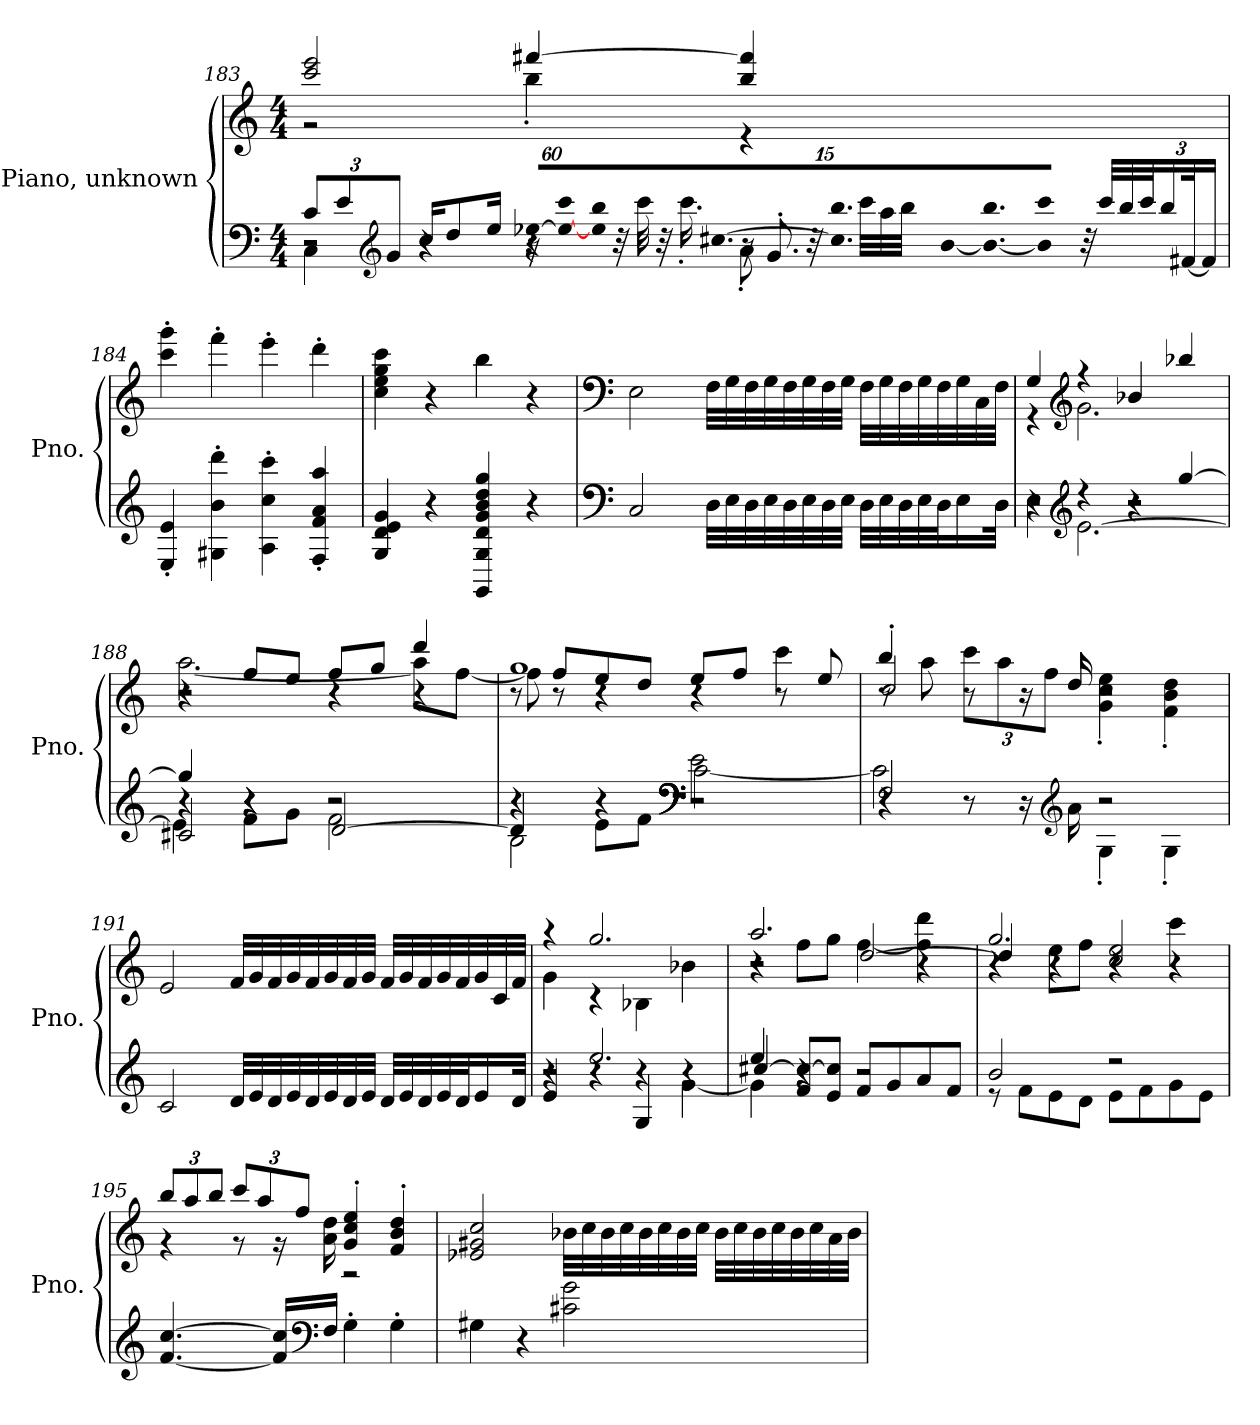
**kern	**kern
*part1	*part1
*staff2	*staff1
*I"Piano, unknown	*
*I'Pno.	*
!!LO:LB:g=z
*clefF4	*clefG2
*k[]	*k[]
*M4/4	*M4/4
*Xbrackettup	*
=183	=183
*^	*^
*	*^	*	*
12c/L	4C\	2r	2ccc/ 2eee/	2r
12e/	.	.	.	.
*clefG2	*	*	*	*
12g/J	.	.	.	.
16cc/KL	4r	.	.	.
8dd/	.	.	.	.
16ee/Jk	.	.	.	.
!LO:N:vis=32	!	!	!	!
[1920%53ee-X/LLL	16r	4r	[4fff#X/	4bb'\
!LO:N:vis=32	!	!	!	!
1920%53ee-/_ 1920%53ccc/	.	.	.	.
1920ryy	.	.	.	.
!LO:N:vis=32	!	!	!	!
1920%53ee-/] 1920%53bb/	.	.	.	.
.	32r	.	.	.
[36.cc#X/	.	.	.	.
.	32ccc\	.	.	.
36.cc#/] 36.bb/	32r	.	.	.
.	16.ccc'\	.	.	.
!LO:N:vis=64	!	!	!	!
[640%9b/K	.	.	.	.
36.b/_ 36.bb/	.	.	.	.
!LO:N:vis=32	!	!	!	!
1920%53b/] 1920%53ccc/JJJ	.	.	.	.
32r	8a'\	16r	4bb/ 4fff#/]	4r
32ccc/LLL	.	.	.	.
32bb/	.	8.g'/	.	.
32ccc/J	.	.	.	.
24bb/	32r	.	.	.
.	32ccc\LLL	.	.	.
[48f#X/K	.	.	.	.
16f#/JJ]	32aa\	.	.	.
.	32bb\JJJ	.	.	.
*v	*v	*v	*	*
*	*v	*v
=184	=184
4E/' 4e/'	4ccc\' 4ggg\'
4G#X\' 4b\' 4ddd\'	4fff'\
4A\' 4cc\' 4ccc\'	4eee'\
4F/' 4f/' 4a/' 4aa/'	4ddd'\
!!LO:PB:g=z
=185	=185
4G/ 4d/ 4e/ 4g/	4cc\ 4ee\ 4gg\ 4ccc\
4r	4r
4GG/ 4G/ 4d/ 4g/ 4b/ 4dd/ 4gg/	4bb\
4r	4r
=186	=186
*clefF4	*clefF4
2C/	2E\
32D\LLL	32F\LLL
32E\	32G\
32D\	32F\
32E\	32G\
32D\	32F\
32E\	32G\
32D\	32F\
32E\JJJ	32G\JJJ
32D\LLL	32F\LLL
32E\	32G\
32D\	32F\
32E\	32G\
32D\J	32F\
16E\	32G\
.	32C\
32D\JJk	32F\JJJ
=187	=187
*^	*^
*	*^	*	*
2r	4E\	4r	4G/	4r
*clefG2	*	*	*clefG2	*
.	4r	[2.e\	4r	2.g\
4r	2r	.	4b-X/	.
[4gg/	.	.	4bb-X/	.
=188	=188	=188	=188	=188
*	*	*^	*	*^
4gg/]	4r	2c#X/	4e\]	2r	[2.aa\	4r
4r	8f\L	.	4r	.	.	8ff/L
.	8g\J	.	.	.	.	8ee/J
2r	2f\	[2d/	2r	4r	.	8ff/L
.	.	.	.	.	.	8gg/J
.	.	.	.	4ddd/	8aa\L]	4r
.	.	.	.	.	[8ff\J	.
!!LO:LB:g=z	!!	!!
=189	=189	=189	=189	=189	=189	=189
1r	4r	4d/]	2B\	1gg	8ff\]	8r
.	.	.	.	.	8r	8ff/L
.	8e\L	4r	.	.	4r	8ee/
.	8f\J	.	.	.	.	8dd/J
*clefF4	*	*	*	*	*	*
.	2e\	2r	[2c\	.	4r	8ee/L
.	.	.	.	.	.	8ff/J
.	.	.	.	.	4ccc\	8r
.	.	.	.	.	.	8ee/
*	*	*v	*v	*	*	*
=190	=190	=190	=190	=190	=190
2F/	4r	2c\]	4bb'/	8r	2cc/
.	.	.	.	8aa\	.
*	*	*	*	*Xbrackettup	*
.	8r	.	8r	12ccc\L	.
.	.	.	.	12aa\	.
.	16r	.	16r	.	.
.	.	.	.	12ff\J	.
*clefG2	*	*	*	*	*
.	16a\	.	16dd/	.	.
2r	4G'\	2r	2r	4g\' 4cc\' 4ee\'	2r
.	4G'\	.	.	4f\' 4b\' 4dd\'	.
*v	*v	*v	*	*	*
*	*v	*v	*v
=191	=191
2c/	2e/
32d/LLL	32f/LLL
32e/	32g/
32d/	32f/
32e/	32g/
32d/	32f/
32e/	32g/
32d/	32f/
32e/JJJ	32g/JJJ
32d/LLL	32f/LLL
32e/	32g/
32d/	32f/
32e/	32g/
32d/J	32f/
16e/	32g/
.	32c/
32d/JJk	32f/JJJ
!!LO:LB:g=z
=192	=192
*^	*^
*	*^	*	*
4r	2r	4e/	4r	4g\
2.ee/	.	4r	2.gg/	4r
.	4r	4G/	.	4B-X\
.	[4g\	4r	.	4b-X\
=193	=193	=193	=193	=193
*	*	*	*	*^
4ee/	4g\]	[4cc#X/	2.aa/	4r	2r
4r	4r	8f/ 8cc#/_L	.	8ff\L	.
.	.	8e/ 8cc#/]J	.	8gg\J	.
2r	2r	8f/L	.	[4ff\	[2dd/
.	.	8g/	.	.	.
.	.	8a/	4r	4ff\] 4ddd\	.
.	.	8f/J	.	.	.
*	*v	*v	*	*	*
=194	=194	=194	=194	=194
2b/	8r	2.gg/	4r	4dd/]
.	8f\L	.	.	.
.	8e\	.	8ee\L	4r
.	8d\J	.	8ff\J	.
2r	8e\L	.	4r	2cc/ 2ee/
.	8f\	.	.	.
.	8g\	4r	4ccc\	.
.	8e\J	.	.	.
*v	*v	*	*	*
*	*	*v	*v
=195	=195	=195
[4.f/ [4.cc/	12bb/L	4r
.	12aa/	.
.	12bb/J	.
.	12ccc/L	8r
.	12aa/	.
16f/] 16cc/]LL	.	16r
.	12ff/J	.
*clefF4	*	*
16F/JJ	.	16a\ 16dd\
4G'\	4g/' 4cc/' 4ee/'	2r
4G'\	4f/' 4b/' 4dd/'	.
*	*v	*v
!!LO:LB:g=z
=196	=196
4G#X\	2e-X/ 2g#X/ 2cc/
4r	.
2c#X\ 2g\	32b-X\LLL
.	32cc\
.	32b-\
.	32cc\
.	32b-\
.	32cc\
.	32b-\
.	32cc\JJJ
.	32b-\LLL
.	32cc\
.	32b-\
.	32cc\
.	32b-\
.	32cc\
.	32a\
.	32b-\JJJ
=	=
*-	*-
